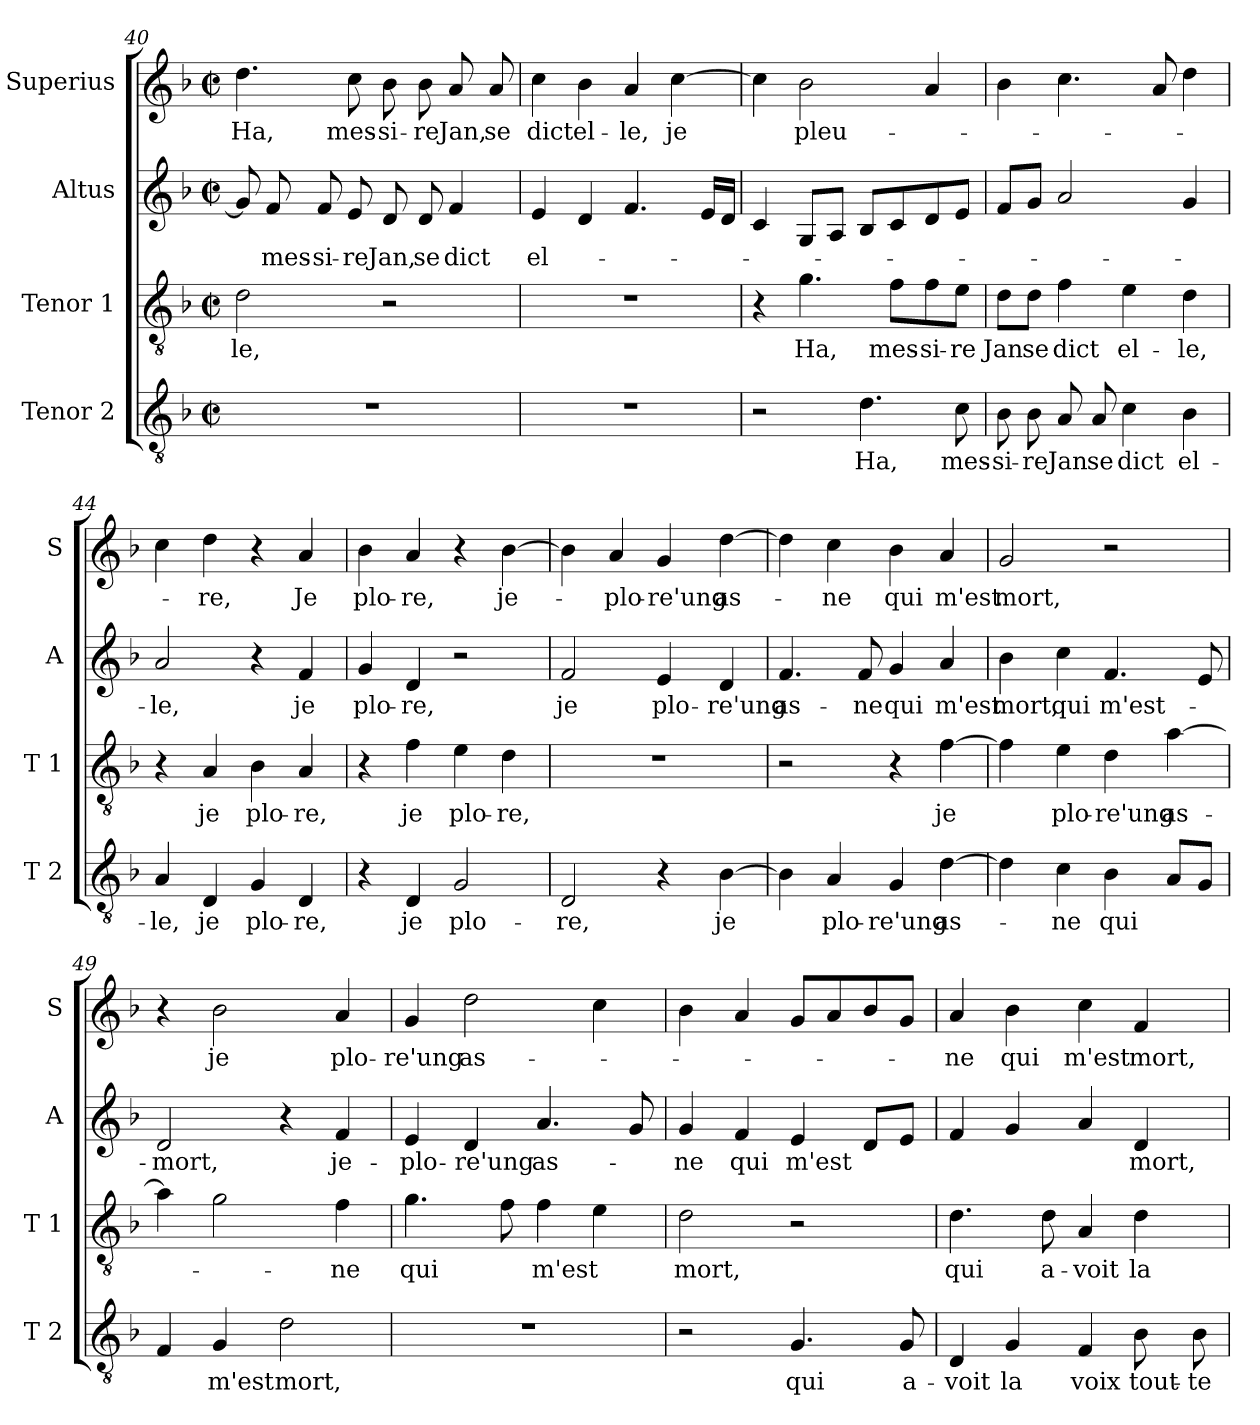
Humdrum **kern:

**kern	**text	**kern	**text	**kern	**text	**kern	**text
*part4	*part4	*part3	*part3	*part2	*part2	*part1	*part1
*staff4	*staff4	*staff3	*staff3	*staff2	*staff2	*staff1	*staff1
*I"Tenor 2	*	*I"Tenor 1	*	*I"Altus	*	*I"Superius	*
*I'T 2	*	*I'T 1	*	*I'A	*	*I'S	*
*clefGv2	*	*clefGv2	*	*clefG2	*	*clefG2	*
*k[b-]	*	*k[b-]	*	*k[b-]	*	*k[b-]	*
*F:	*	*F:	*	*F:	*	*F:	*
*M2/2	*	*M2/2	*	*M2/2	*	*M2/2	*
*met(c|)	*	*met(c|)	*	*met(c|)	*	*met(c|)	*
=40	=40	=40	=40	=40	=40	=40	=40
1r	.	2d\	-le,	8g/]	.	4.dd\	Ha,
.	.	.	.	8f/	mes-	.	.
.	.	.	.	8f/	-si-	.	.
.	.	.	.	8e/	-re	8cc\	mes-
.	.	2r	.	8d/	Jan,	8b-\	-si-
.	.	.	.	8d/	se	8b-\	-re
.	.	.	.	4f/	dict	8a/	Jan,
.	.	.	.	.	.	8a/	se
=41	=41	=41	=41	=41	=41	=41	=41
1r	.	1r	.	4e/	el-	4cc\	dict
.	.	.	.	4d/	.	4b-\	el-
.	.	.	.	4.f/	.	4a/	-le,
.	.	.	.	.	.	[4cc\	je
.	.	.	.	16e/LL	.	.	.
.	.	.	.	16d/JJ	.	.	.
=42	=42	=42	=42	=42	=42	=42	=42
2r	.	4r	.	4c/	.	4cc\]	.
.	.	4.g\	Ha,	8G/L	.	2b-\	pleu-
.	.	.	.	8A/J	.	.	.
4.d\	Ha,	.	.	8B-/L	.	.	.
.	.	8f\L	mes-	8c/	.	.	.
.	.	8f\	-si-	8d/	.	4a/	.
8c\	mes-	8e\J	-re	8e/J	.	.	.
!!LO:LB:g=z
=43	=43	=43	=43	=43	=43	=43	=43
8B-\	-si-	8d\L	Jan	8f/L	.	4b-\	.
8B-\	-re	8d\J	se	8g/J	.	.	.
8A/	Jan	4f\	dict	2a/	.	4.cc\	.
8A/	se	.	.	.	.	.	.
4c\	dict	4e\	el-	.	.	.	.
.	.	.	.	.	.	8a/	.
4B-\	el-	4d\	-le,	4g/	.	4dd\	.
=44	=44	=44	=44	=44	=44	=44	=44
4A/	-le,	4r	.	2a/	-le,	4cc\	.
4D/	je	4A/	je	.	.	4dd\	-re,
4G/	plo-	4B-\	plo-	4r	.	4r	.
4D/	-re,	4A/	-re,	4f/	je	4a/	Je
=45	=45	=45	=45	=45	=45	=45	=45
4r	.	4r	.	4g/	plo-	4b-\	plo-
4D/	je	4f\	je	4d/	-re,	4a/	-re,
2G/	plo-	4e\	plo-	2r	.	4r	.
.	.	4d\	-re,	.	.	[4b-\	je-
=46	=46	=46	=46	=46	=46	=46	=46
2D/	-re,	1r	.	2f/	je	4b-\]	.
.	.	.	.	.	.	4a/	-plo-
4r	.	.	.	4e/	plo-	4g/	-re'ung
[4B-\	je	.	.	4d/	-re'ung	[4dd\	as-
=47	=47	=47	=47	=47	=47	=47	=47
4B-\]	.	2r	.	4.f/	as-	4dd\]	.
4A/	plo-	.	.	.	.	4cc\	-ne
.	.	.	.	8f/	-ne	.	.
4G/	-re'ung	4r	.	4g/	qui	4b-\	qui
[4d\	as-	[4f\	je	4a/	m'est	4a/	m'est
=48	=48	=48	=48	=48	=48	=48	=48
4d\]	.	4f\]	.	4b-\	mort,	2g/	mort,
4c\	-ne	4e\	plo-	4cc\	qui	.	.
4B-\	qui	4d\	-re'ung	4.f/	m'est-	2r	.
8A/L	.	[4a\	as-	.	.	.	.
8G/J	.	.	.	8e/	.	.	.
!!LO:PB:g=z
=49	=49	=49	=49	=49	=49	=49	=49
4F/	.	4a\]	.	2d/	-mort,	4r	.
4G/	m'est	2g\	.	.	.	2b-\	je
2d\	mort,	.	.	4r	.	.	.
.	.	4f\	-ne	4f/	je-	4a/	plo-
=50	=50	=50	=50	=50	=50	=50	=50
1r	.	4.g\	qui	4e/	-plo-	4g/	-re'ung
.	.	.	.	4d/	-re'ung	2dd\	as-
.	.	8f\	.	.	.	.	.
.	.	4f\	m'est	4.a/	as-	.	.
.	.	4e\	.	.	.	4cc\	.
.	.	.	.	8g/	.	.	.
=51	=51	=51	=51	=51	=51	=51	=51
2r	.	2d\	mort,	4g/	-ne	4b-\	.
.	.	.	.	4f/	qui	4a/	.
4.G/	qui	2r	.	4e/	m'est	8g/L	.
.	.	.	.	.	.	8a/	.
.	.	.	.	8d/L	.	8b-/	.
8G/	a-	.	.	8e/J	.	8g/J	.
=52	=52	=52	=52	=52	=52	=52	=52
4D/	-voit	4.d\	qui	4f/	.	4a/	-ne
4G/	la	.	.	4g/	.	4b-\	qui
.	.	8d\	a-	.	.	.	.
4F/	voix	4A/	-voit	4a/	.	4cc\	m'est
8B-\	tout-	4d\	la	4d/	mort,	4f/	mort,
8B-\	-te	.	.	.	.	.	.
=	=	=	=	=	=	=	=
*-	*-	*-	*-	*-	*-	*-	*-
